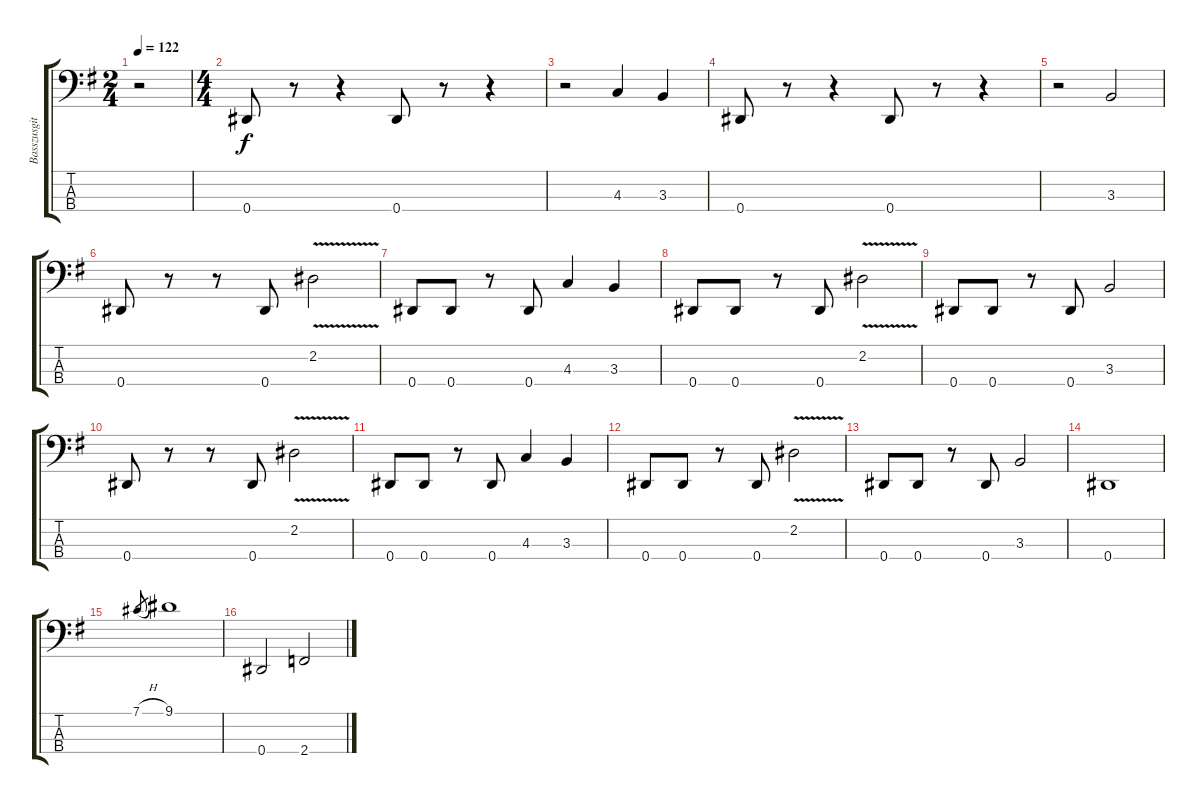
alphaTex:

\track ("Basszusgitár (Barry Dunaway)" "Basszusgit") {instrument electricbassfinger}
\staff {score tabs}
\tuning (Gb2 Db2 Ab1 Eb1) {hide}
\ts (2 4)
\tempo 122
\clef f4
\ks g
r.2{dy f instrument electricbassfinger} |
\ts (4 4)
0.4.8 r.8 r.4 0.4.8 r.8 r.4 |
r.2 4.3.4 3.3.4 |
0.4.8 r.8 r.4 0.4.8 r.8 r.4 |
r.2 3.3.2 |
0.4.8 r.8 r.8 0.4.8 2.2{v}.2 |
0.4.8 0.4.8 r.8 0.4.8 4.3.4 3.3.4 |
0.4.8 0.4.8 r.8 0.4.8 2.2{v}.2 |
0.4.8 0.4.8 r.8 0.4.8 3.3.2 |
0.4.8 r.8 r.8 0.4.8 2.2{v}.2 |
0.4.8 0.4.8 r.8 0.4.8 4.3.4 3.3.4 |
0.4.8 0.4.8 r.8 0.4.8 2.2{v}.2 |
0.4.8 0.4.8 r.8 0.4.8 3.3.2 |
0.4.1 |
7.1{h}.8{gr} 9.1.1 |
0.4.2 2.4.2
